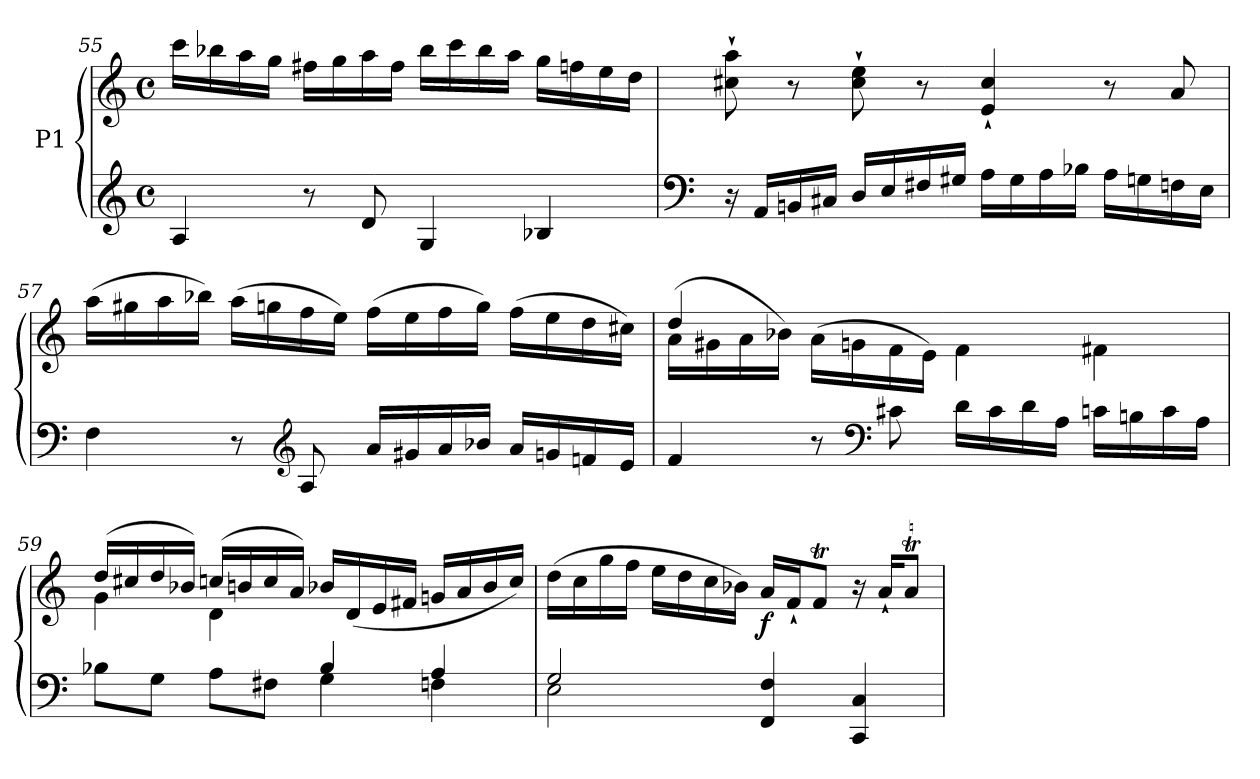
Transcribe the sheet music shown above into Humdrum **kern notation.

**kern	**kern	**dynam
*part1	*part1	*part1
*staff2	*staff1	*staff1/2
*I"P1	*	*
*clefG2	*clefG2	*
*k[]	*k[]	*
*M4/4	*M4/4	*
*met(c)	*met(c)	*
=55	=55	=55
4A/	16ccc\LL	.
.	16bb-X\	.
.	16aa\	.
.	16gg\JJ	.
8r	16ff#X\LL	.
.	16gg\	.
8d/	16aa\	.
.	16ff#\JJ	.
4G/	16bb-\LL	.
.	16ccc\	.
.	16bb-\	.
.	16aa\JJ	.
4B-X/	16gg\LL	.
.	16ffn\	.
.	16ee\	.
.	16dd\JJ	.
=56	=56	=56
*clefF4	*	*
16r	8cc#X\` 8aa\`	.
16AA/LL	.	.
16BBn/	8r	.
16C#X/JJ	.	.
16D/LL	8cc#\` 8ee\`	.
16E/	.	.
16F#X/	8r	.
16G#X/JJ	.	.
16A\LL	4e/` 4cc#/`	.
16G#\	.	.
16A\	.	.
16B-X\JJ	.	.
16A\LL	8r	.
16Gn\	.	.
16Fn\	8a/	.
16E\JJ	.	.
!!LO:LB:g=z
=57	=57	=57
4F\	(16aa\LL	.
.	16gg#X\	.
.	16aa\	.
.	16bb-X\JJ)	.
8r	(16aa\LL	.
.	16ggn\	.
*clefG2	*	*
8A/	16ff\	.
.	16ee\JJ)	.
16a/LL	(16ff\LL	.
16g#X/	16ee\	.
16a/	16ff\	.
16b-X/JJ	16gg\JJ)	.
16a/LL	(16ff\LL	.
16gn/	16ee\	.
16fn/	16dd\	.
16e/JJ	16cc#X\JJ)	.
=58	=58	=58
*	*^	*
4f/	(16a\LL	4dd/	.
.	16g#X\	.	.
.	16a\	.	.
.	16b-X\JJ)	.	.
8r	(16a\LL	2.ryy	.
.	16gn\	.	.
*clefF4	*	*	*
8c#X\	16f\	.	.
.	16e\JJ)	.	.
16d\LL	4f\	.	.
16c#\	.	.	.
16d\	.	.	.
16A\JJ	.	.	.
16cn\LL	4f#X\	.	.
16Bn\	.	.	.
16c\	.	.	.
16A\JJ	.	.	.
=59	=59	=59	=59
*^	*	*	*
2ryy	8B-X\L	(16dd/LL	4g\	.
.	.	16cc#X/	.	.
.	8G\J	16dd/	.	.
.	.	16b-X/JJ)	.	.
.	8A\L	(16ccn/LL	4d\	.
.	.	16bn/	.	.
.	8F#X\J	16cc/	.	.
.	.	16a/JJ)	.	.
4B-/	4G\	16b-X/LL	2ryy	.
.	.	(16d/	.	.
.	.	16e/	.	.
.	.	16f#X/JJ	.	.
4A/	4Fn\	16gn/LL	.	.
.	.	16a/	.	.
.	.	16b-/	.	.
.	.	16cc/JJ)	.	.
*	*	*v	*v	*
!!LO:LB:g=z
=60	=60	=60	=60
2G/	2E\	(16dd\LL	.
.	.	16cc\	.
.	.	16gg\	.
.	.	16ff\JJ	.
.	.	16ee\LL	.
.	.	16dd\	.
.	.	16cc\	.
.	.	16b-X\JJ)	.
!	!	!	!LO:DY:b
4FF/ 4F/	2ryy	16a/LL	f
.	.	16f`/J	.
.	.	8fT/J	.
4CC/ 4C/	.	16r	.
.	.	16a`/KL	.
.	.	8aT/J	.
*v	*v	*	*
=	=	=
*-	*-	*-
